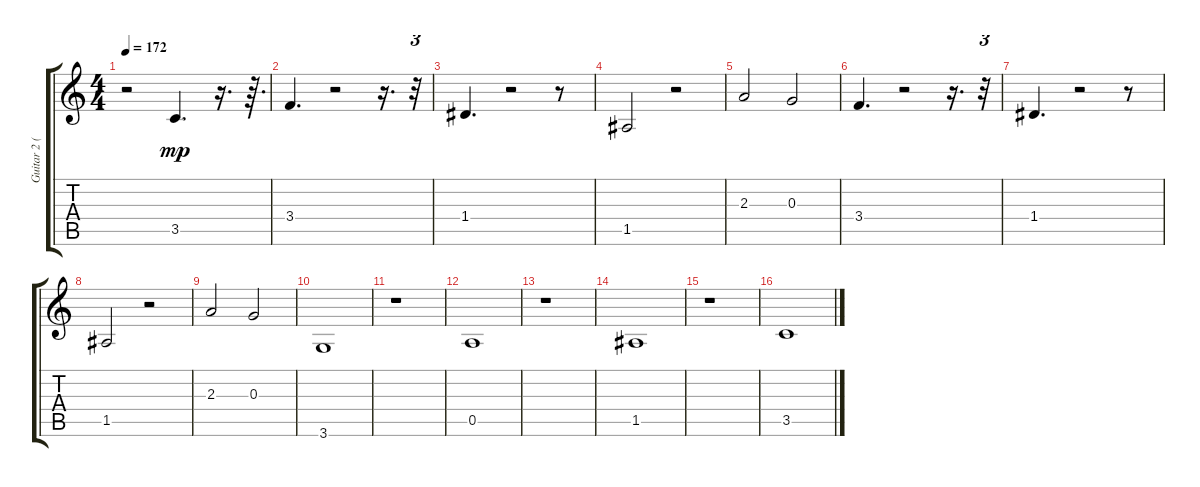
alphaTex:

\track ("Guitar 2 (Same)" "Guitar 2 (") {instrument overdrivenguitar}
\staff {score tabs}
\tuning (E4 B3 G3 D3 A2 E2) {hide}
\ts (4 4)
\tempo 172
\clef g2
\ks c
r.2{dy mp} 3.5.4{d} r.16{d} r.64{d} |
3.4.4{d} r.2 r.16{d} r.32{tu (3 2)} |
1.4.4{d} r.2 r.8 |
1.5.2 r.2 |
2.3.2 0.3.2 |
3.4.4{d} r.2 r.16{d} r.32{tu (3 2)} |
1.4.4{d} r.2 r.8 |
1.5.2 r.2 |
2.3.2 0.3.2 |
3.6.1 |
r.1 |
0.5.1 |
r.1 |
1.5.1 |
r.1 |
3.5.1
